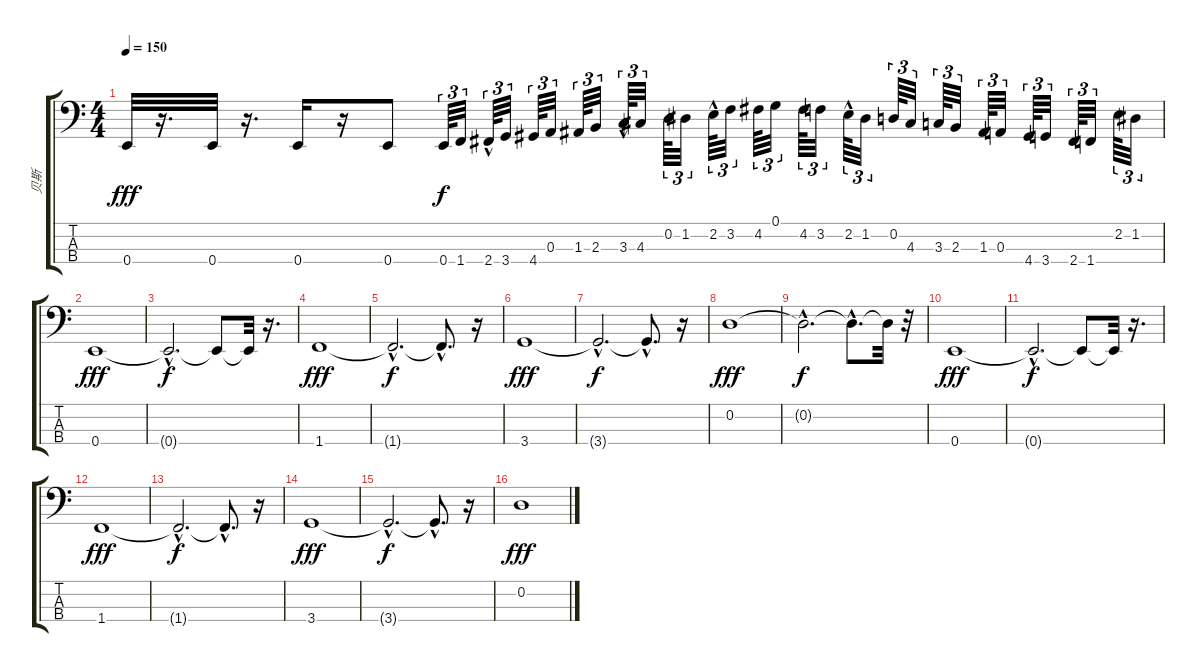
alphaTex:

\track ("贝斯" "贝斯") {instrument electricbassfinger}
\staff {score tabs}
\tuning (G2 D2 A1 E1) {hide}
\ts (4 4)
\tempo 150
\clef f4
\ks c
0.4.32{dy fff} r.16{d} 0.4.32 r.16{d} 0.4.16 r.16 0.4.8 0.4.64{tu (3 2) dy f} 1.4.32{tu (3 2)} 2.4{hac}.64{tu (3 2)} 3.4.32{tu (3 2)} 4.4.64{tu (3 2)} 0.3.32{tu (3 2)} 1.3.64{tu (3 2)} 2.3.32{tu (3 2)} 3.3{hac}.64{tu (3 2)} 4.3.32{tu (3 2)} 0.2.64{tu (3 2)} 1.2.32{tu (3 2)} 2.2{hac}.64{tu (3 2)} 3.2.32{tu (3 2)} 4.2.64{tu (3 2)} 0.1.32{tu (3 2)} 4.2.64{tu (3 2)} 3.2.32{tu (3 2)} 2.2{hac}.64{tu (3 2)} 1.2.32{tu (3 2)} 0.2.64{tu (3 2)} 4.3.32{tu (3 2)} 3.3.64{tu (3 2)} 2.3.32{tu (3 2)} 1.3.64{tu (3 2)} 0.3.32{tu (3 2)} 4.4.64{tu (3 2)} 3.4.32{tu (3 2)} 2.4.64{tu (3 2)} 1.4.32{tu (3 2)} 2.2.64{tu (3 2)} 1.2.32{tu (3 2)} |
0.4.1{dy fff} |
0.4{hac t}.2{d dy f} 0.4{t}.8 0.4{t}.32 r.16{d} |
1.4.1{dy fff} |
1.4{hac t}.2{d dy f} 1.4{hac t}.8{d} r.16 |
3.4.1{dy fff} |
3.4{hac t}.2{d dy f} 3.4{hac t}.8{d} r.16 |
0.2.1{dy fff} |
0.2{hac t}.2{d dy f} 0.2{hac t}.8{d} 0.2{t}.32 r.32 |
0.4.1{dy fff} |
0.4{hac t}.2{d dy f} 0.4{t}.8 0.4{t}.32 r.16{d} |
1.4.1{dy fff} |
1.4{hac t}.2{d dy f} 1.4{hac t}.8{d} r.16 |
3.4.1{dy fff} |
3.4{hac t}.2{d dy f} 3.4{hac t}.8{d} r.16 |
0.2.1{dy fff}
